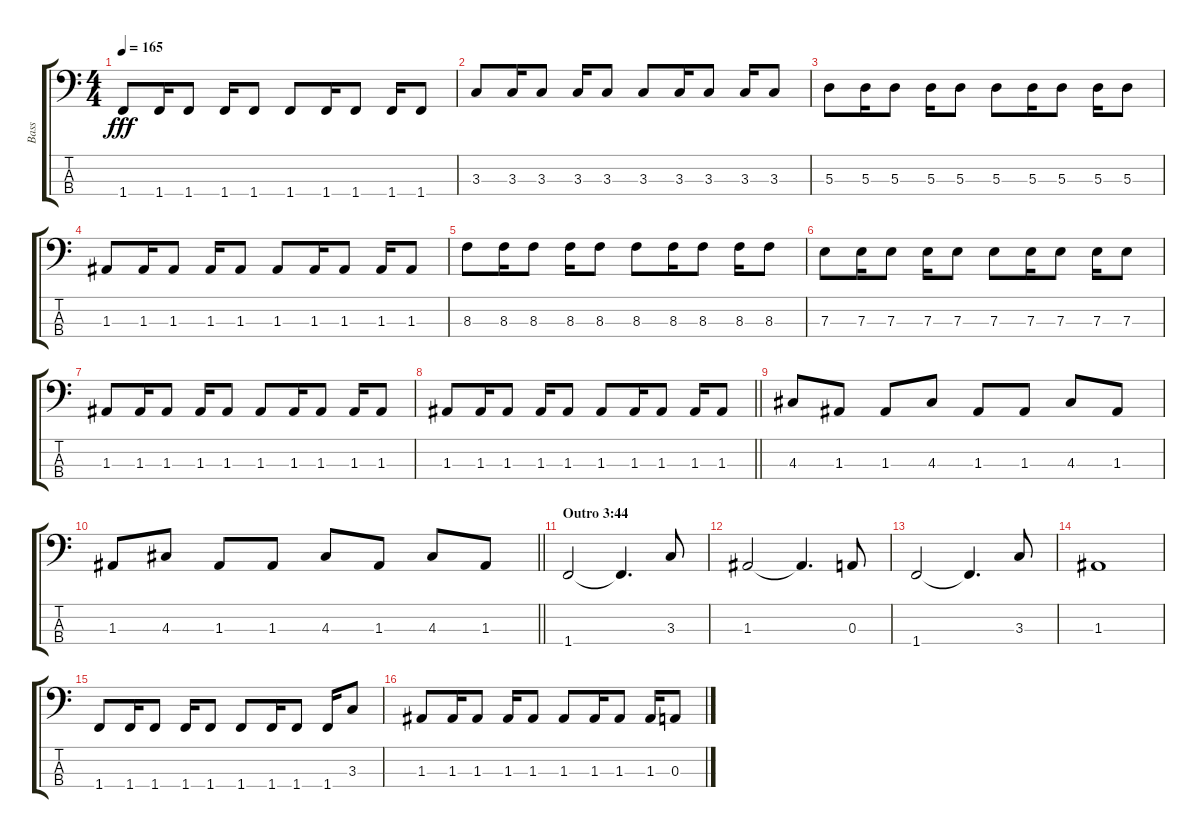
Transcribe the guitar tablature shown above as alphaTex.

\track ("Bass" "Bass") {instrument electricbasspick}
\staff {score tabs}
\tuning (G2 D2 A1 E1) {hide}
\ts (4 4)
\tempo 165
\clef f4
\ks c
1.4.8{dy fff} 1.4.16 1.4.8 1.4.16 1.4.8 1.4.8 1.4.16 1.4.8 1.4.16 1.4.8 |
3.3.8 3.3.16 3.3.8 3.3.16 3.3.8 3.3.8 3.3.16 3.3.8 3.3.16 3.3.8 |
5.3.8 5.3.16 5.3.8 5.3.16 5.3.8 5.3.8 5.3.16 5.3.8 5.3.16 5.3.8 |
1.3.8 1.3.16 1.3.8 1.3.16 1.3.8 1.3.8 1.3.16 1.3.8 1.3.16 1.3.8 |
8.3.8 8.3.16 8.3.8 8.3.16 8.3.8 8.3.8 8.3.16 8.3.8 8.3.16 8.3.8 |
7.3.8 7.3.16 7.3.8 7.3.16 7.3.8 7.3.8 7.3.16 7.3.8 7.3.16 7.3.8 |
1.3.8 1.3.16 1.3.8 1.3.16 1.3.8 1.3.8 1.3.16 1.3.8 1.3.16 1.3.8 |
\barLineRight lightlight
1.3.8 1.3.16 1.3.8 1.3.16 1.3.8 1.3.8 1.3.16 1.3.8 1.3.16 1.3.8 |
4.3.8 1.3.8 1.3.8 4.3.8 1.3.8 1.3.8 4.3.8 1.3.8 |
\barLineRight lightlight
1.3.8 4.3.8 1.3.8 1.3.8 4.3.8 1.3.8 4.3.8 1.3.8 |
\section ("" "Outro 3:44")
1.4.2 1.4{t}.4{d} 3.3.8 |
1.3.2 1.3{t}.4{d} 0.3.8 |
1.4.2 1.4{t}.4{d} 3.3.8 |
1.3.1 |
1.4.8 1.4.16 1.4.8 1.4.16 1.4.8 1.4.8 1.4.16 1.4.8 1.4.16 3.3.8 |
1.3.8 1.3.16 1.3.8 1.3.16 1.3.8 1.3.8 1.3.16 1.3.8 1.3.16 0.3.8
